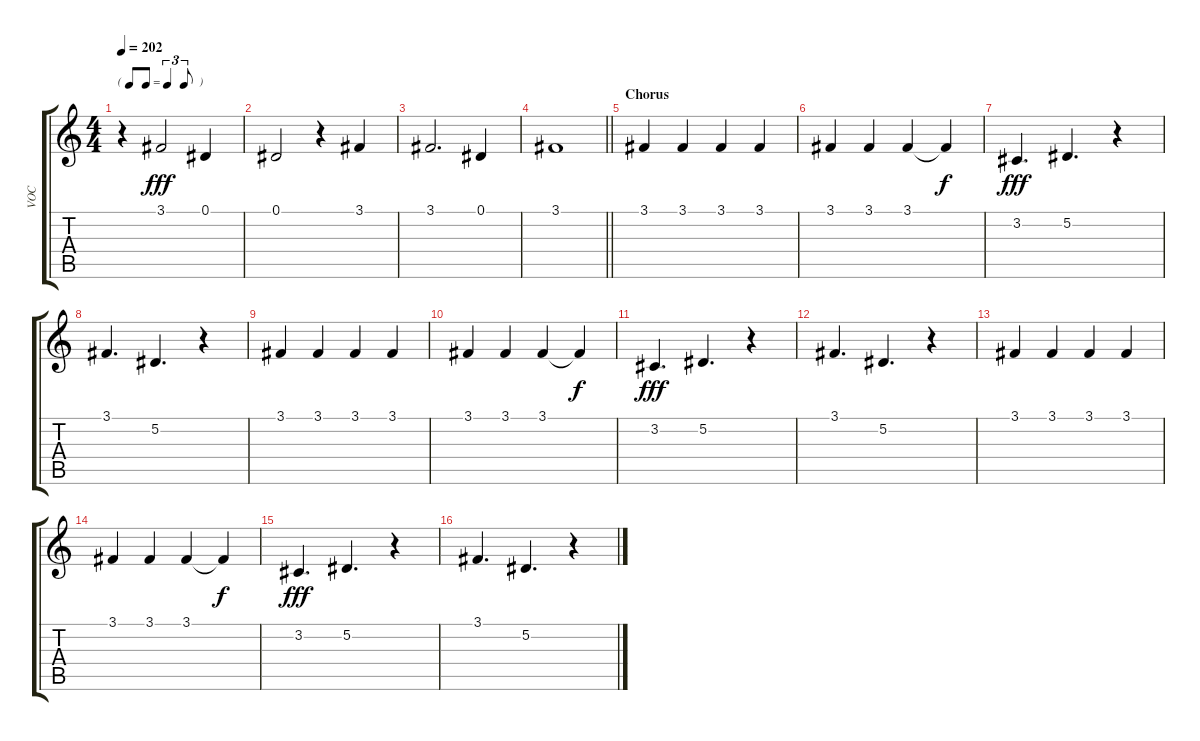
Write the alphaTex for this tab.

\track ("VOC" "VOC") {instrument clarinet}
\staff {score tabs}
\tuning (Eb4 Bb3 Gb3 Db3 Ab2 Eb2) {hide}
\ts (4 4)
\tf triplet8th
\tempo 202
\clef g2
\ks c
r.4{dy fff} 3.1.2 0.1.4 |
0.1.2 r.4 3.1.4 |
3.1.2{d} 0.1.4 |
\barLineRight lightlight
3.1.1 |
\section ("" "Chorus")
3.1.4 3.1.4 3.1.4 3.1.4 |
3.1.4 3.1.4 3.1.4 3.1{t}.4{dy f} |
3.2.4{d dy fff} 5.2.4{d} r.4 |
3.1.4{d} 5.2.4{d} r.4 |
3.1.4 3.1.4 3.1.4 3.1.4 |
3.1.4 3.1.4 3.1.4 3.1{t}.4{dy f} |
3.2.4{d dy fff} 5.2.4{d} r.4 |
3.1.4{d} 5.2.4{d} r.4 |
3.1.4 3.1.4 3.1.4 3.1.4 |
3.1.4 3.1.4 3.1.4 3.1{t}.4{dy f} |
3.2.4{d dy fff} 5.2.4{d} r.4 |
3.1.4{d} 5.2.4{d} r.4
